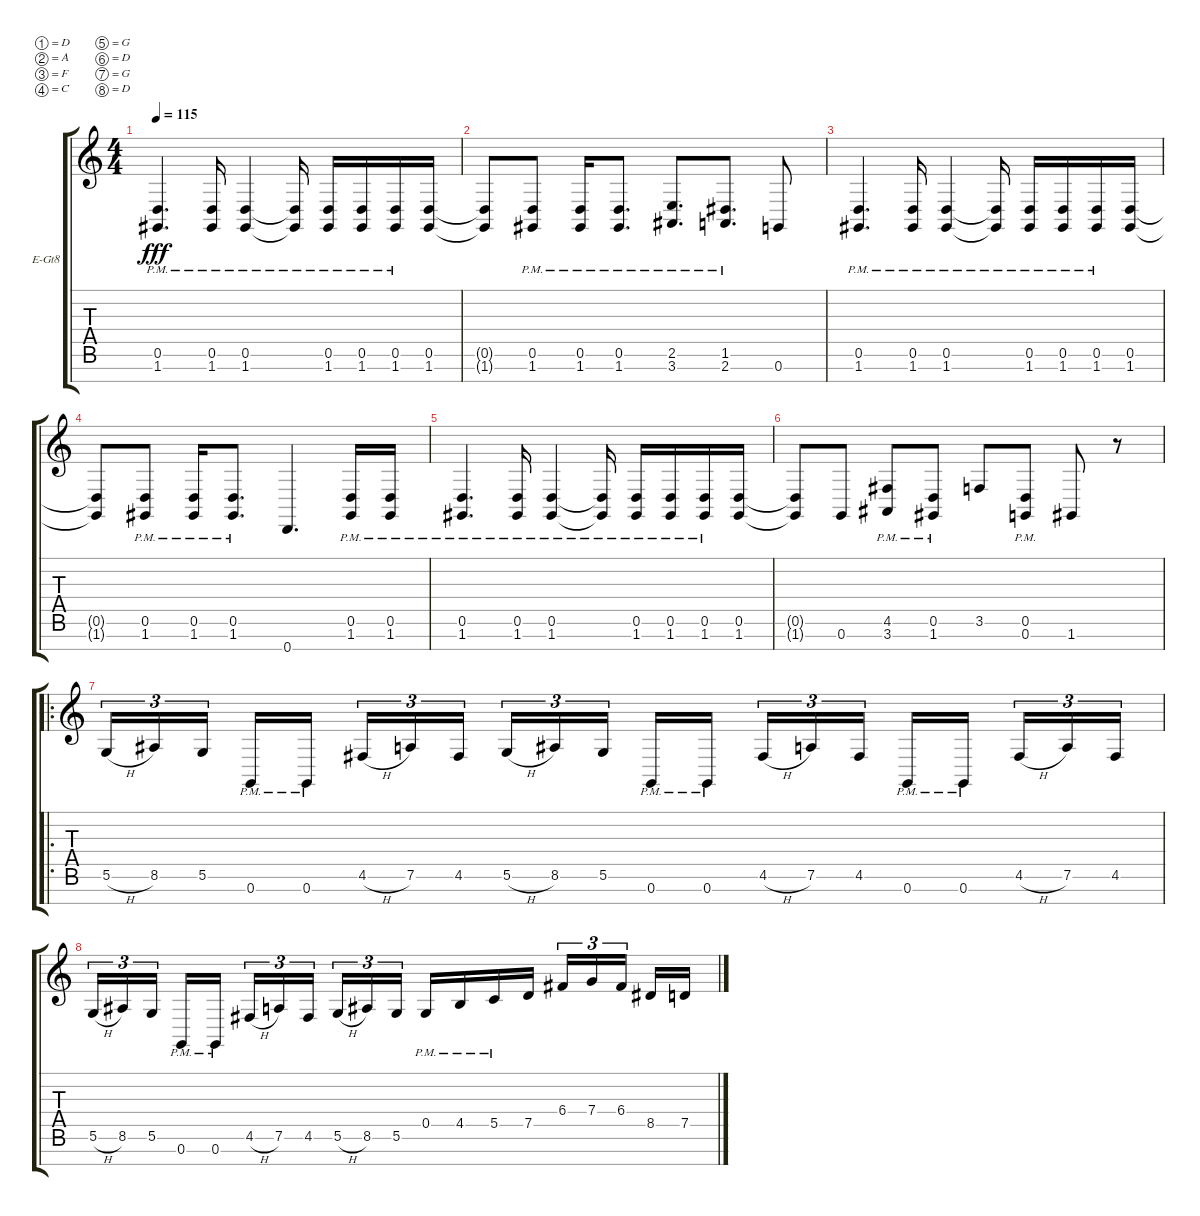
\bracketExtendMode groupsimilarinstruments
\firstSystemTrackNameOrientation horizontal
\otherSystemsTrackNameOrientation horizontal
\track ("Sam" "E-Gt8") {instrument overdrivenguitar}
\staff {score tabs}
\tuning (D4 A3 F3 C3 G2 D2 G1 D1)
\ts (4 4)
\tempo 115
\clef g2
\ks c
(0.6{pm} 1.7{pm}).4{d dy fff} (1.7{pm} 0.6{pm}).16 (0.6{pm} 1.7{pm}).4 (1.7{pm t} 0.6{pm t}).16 (1.7{pm} 0.6{pm}).16 (1.7{pm} 0.6{pm}).16 (1.7{pm} 0.6{pm}).16 (1.7 0.6).16 |
(0.6{t} 1.7{t}).8 (1.7{pm} 0.6{pm}).8 (1.7{pm} 0.6{pm}).16 (0.6{pm} 1.7{pm}).8{d} (3.7{pm} 2.6{pm}).8{d} (2.7{pm} 1.6{pm}).8{d} 0.7.8 |
(0.6{pm} 1.7{pm}).4{d} (1.7{pm} 0.6{pm}).16 (0.6{pm} 1.7{pm}).4 (1.7{pm t} 0.6{pm t}).16 (1.7{pm} 0.6{pm}).16 (1.7{pm} 0.6{pm}).16 (1.7{pm} 0.6{pm}).16 (1.7 0.6).16 |
(0.6{t} 1.7{t}).8 (1.7{pm} 0.6{pm}).8 (1.7{pm} 0.6{pm}).16 (0.6{pm} 1.7{pm}).8{d} 0.8.4{d} (1.7{pm} 0.6{pm}).16 (1.7{pm} 0.6{pm}).16 |
(0.6{pm} 1.7{pm}).4{d} (1.7{pm} 0.6{pm}).16 (0.6{pm} 1.7{pm}).4 (1.7{pm t} 0.6{pm t}).16 (1.7{pm} 0.6{pm}).16 (1.7{pm} 0.6{pm}).16 (1.7{pm} 0.6{pm}).16 (1.7 0.6).16 |
(1.7{t} 0.6{t}).8 0.7.8 (3.7{pm} 4.6{pm}).8 (1.7{pm} 0.6{pm}).8 3.6.8 (0.7{pm} 0.6{pm}).8 1.7.8 r.8 |
\ro
5.6{h}.16{tu (3 2)} 8.6.16{tu (3 2)} 5.6.16{tu (3 2)} 0.7{pm}.16 0.7{pm}.16 4.6{h}.16{tu (3 2)} 7.6.16{tu (3 2)} 4.6.16{tu (3 2)} 5.6{h}.16{tu (3 2)} 8.6.16{tu (3 2)} 5.6.16{tu (3 2)} 0.7{pm}.16 0.7{pm}.16 4.6{h}.16{tu (3 2)} 7.6.16{tu (3 2)} 4.6.16{tu (3 2)} 0.7{pm}.16 0.7{pm}.16 4.6{h}.16{tu (3 2)} 7.6.16{tu (3 2)} 4.6.16{tu (3 2)} |
5.6{h}.16{tu (3 2)} 8.6.16{tu (3 2)} 5.6.16{tu (3 2)} 0.7{pm}.16 0.7{pm}.16 4.6{h}.16{tu (3 2)} 7.6.16{tu (3 2)} 4.6.16{tu (3 2)} 5.6{h}.16{tu (3 2)} 8.6.16{tu (3 2)} 5.6.16{tu (3 2)} 0.5{pm}.16 4.5{pm}.16 5.5{pm}.16 7.5.16 6.4.16{tu (3 2)} 7.4.16{tu (3 2)} 6.4.16{tu (3 2)} 8.5.16 7.5.16
